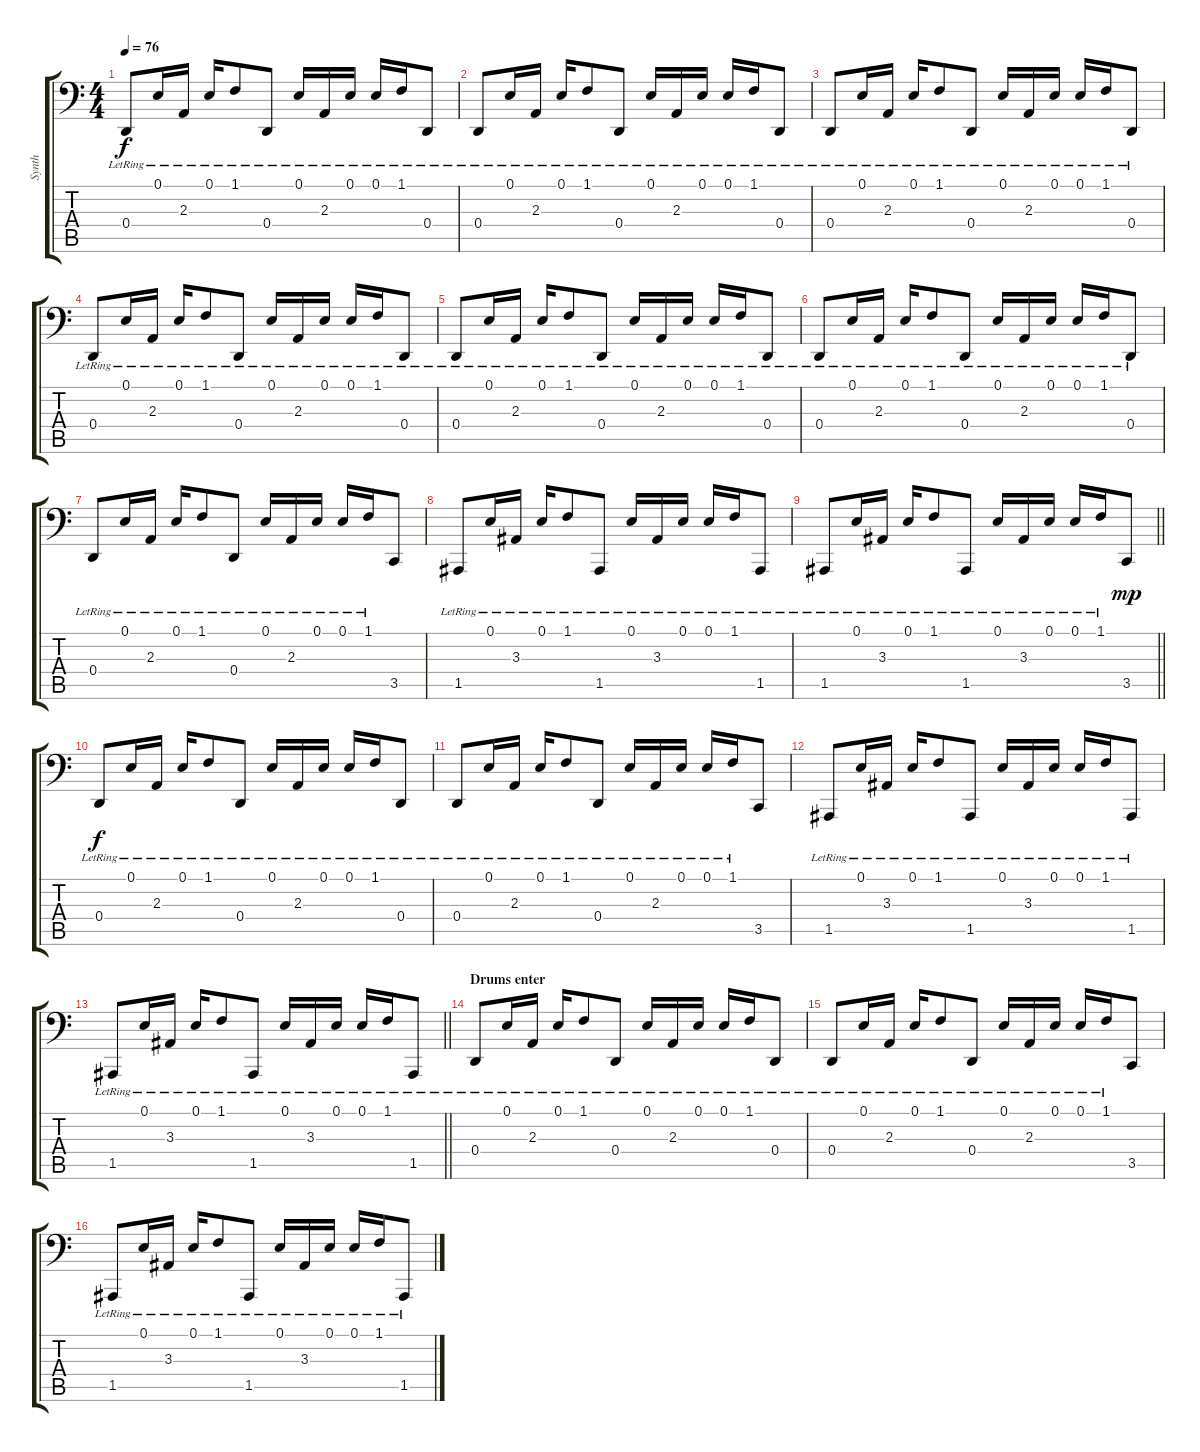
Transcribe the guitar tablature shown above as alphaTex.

\track ("Synth" "Synth") {instrument harpsichord}
\staff {score tabs}
\tuning (E3 B2 G2 D2 A1 E1) {hide}
\ts (4 4)
\tempo 76
\clef f4
\ks c
0.4{lr}.8{dy f} 0.1{lr}.16 2.3{lr}.16 0.1{lr}.16 1.1{lr}.8 0.4{lr}.8 0.1{lr}.16 2.3{lr}.16 0.1{lr}.16 0.1{lr}.16 1.1{lr}.16 0.4{lr}.8 |
0.4{lr}.8 0.1{lr}.16 2.3{lr}.16 0.1{lr}.16 1.1{lr}.8 0.4{lr}.8 0.1{lr}.16 2.3{lr}.16 0.1{lr}.16 0.1{lr}.16 1.1{lr}.16 0.4{lr}.8 |
0.4{lr}.8 0.1{lr}.16 2.3{lr}.16 0.1{lr}.16 1.1{lr}.8 0.4{lr}.8 0.1{lr}.16 2.3{lr}.16 0.1{lr}.16 0.1{lr}.16 1.1{lr}.16 0.4{lr}.8 |
0.4{lr}.8 0.1{lr}.16 2.3{lr}.16 0.1{lr}.16 1.1{lr}.8 0.4{lr}.8 0.1{lr}.16 2.3{lr}.16 0.1{lr}.16 0.1{lr}.16 1.1{lr}.16 0.4{lr}.8 |
0.4{lr}.8 0.1{lr}.16 2.3{lr}.16 0.1{lr}.16 1.1{lr}.8 0.4{lr}.8 0.1{lr}.16 2.3{lr}.16 0.1{lr}.16 0.1{lr}.16 1.1{lr}.16 0.4{lr}.8 |
0.4{lr}.8 0.1{lr}.16 2.3{lr}.16 0.1{lr}.16 1.1{lr}.8 0.4{lr}.8 0.1{lr}.16 2.3{lr}.16 0.1{lr}.16 0.1{lr}.16 1.1{lr}.16 0.4{lr}.8 |
0.4{lr}.8 0.1{lr}.16 2.3{lr}.16 0.1{lr}.16 1.1{lr}.8 0.4{lr}.8 0.1{lr}.16 2.3{lr}.16 0.1{lr}.16 0.1{lr}.16 1.1{lr}.16 3.5.8 |
1.5{lr}.8 0.1{lr}.16 3.3{lr}.16 0.1{lr}.16 1.1{lr}.8 1.5{lr}.8 0.1{lr}.16 3.3{lr}.16 0.1{lr}.16 0.1{lr}.16 1.1{lr}.16 1.5{lr}.8 |
\barLineRight lightlight
1.5{lr}.8 0.1{lr}.16 3.3{lr}.16 0.1{lr}.16 1.1{lr}.8 1.5{lr}.8 0.1{lr}.16 3.3{lr}.16 0.1{lr}.16 0.1{lr}.16 1.1{lr}.16 3.5.8{dy mp} |
0.4{lr}.8{dy f} 0.1{lr}.16 2.3{lr}.16 0.1{lr}.16 1.1{lr}.8 0.4{lr}.8 0.1{lr}.16 2.3{lr}.16 0.1{lr}.16 0.1{lr}.16 1.1{lr}.16 0.4{lr}.8 |
0.4{lr}.8 0.1{lr}.16 2.3{lr}.16 0.1{lr}.16 1.1{lr}.8 0.4{lr}.8 0.1{lr}.16 2.3{lr}.16 0.1{lr}.16 0.1{lr}.16 1.1{lr}.16 3.5.8 |
1.5{lr}.8 0.1{lr}.16 3.3{lr}.16 0.1{lr}.16 1.1{lr}.8 1.5{lr}.8 0.1{lr}.16 3.3{lr}.16 0.1{lr}.16 0.1{lr}.16 1.1{lr}.16 1.5{lr}.8 |
\barLineRight lightlight
1.5{lr}.8 0.1{lr}.16 3.3{lr}.16 0.1{lr}.16 1.1{lr}.8 1.5{lr}.8 0.1{lr}.16 3.3{lr}.16 0.1{lr}.16 0.1{lr}.16 1.1{lr}.16 1.5{lr}.8 |
\section ("" "Drums enter")
0.4{lr}.8 0.1{lr}.16 2.3{lr}.16 0.1{lr}.16 1.1{lr}.8 0.4{lr}.8 0.1{lr}.16 2.3{lr}.16 0.1{lr}.16 0.1{lr}.16 1.1{lr}.16 0.4{lr}.8 |
0.4{lr}.8 0.1{lr}.16 2.3{lr}.16 0.1{lr}.16 1.1{lr}.8 0.4{lr}.8 0.1{lr}.16 2.3{lr}.16 0.1{lr}.16 0.1{lr}.16 1.1{lr}.16 3.5.8 |
1.5{lr}.8 0.1{lr}.16 3.3{lr}.16 0.1{lr}.16 1.1{lr}.8 1.5{lr}.8 0.1{lr}.16 3.3{lr}.16 0.1{lr}.16 0.1{lr}.16 1.1{lr}.16 1.5{lr}.8
